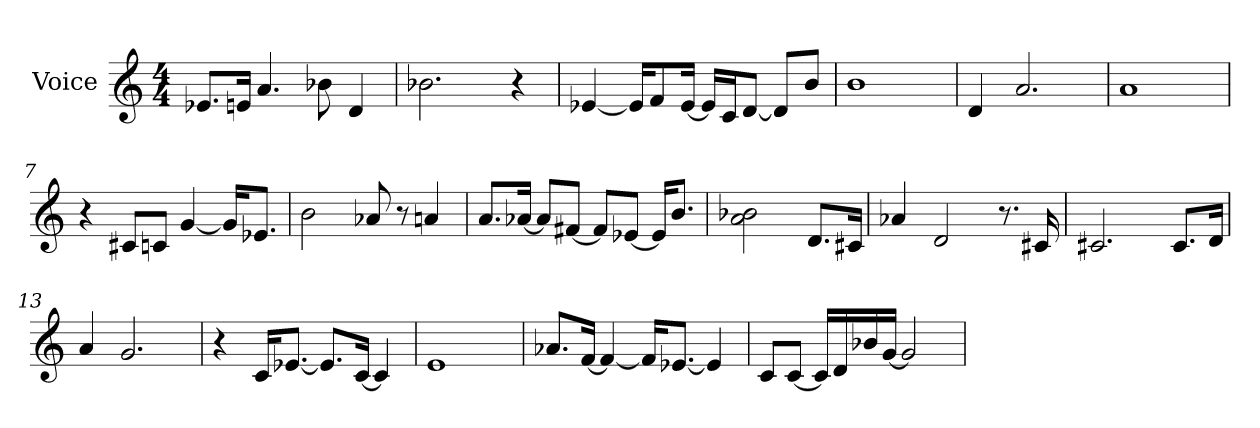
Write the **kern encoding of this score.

**kern
*part1
*staff1
*I"Voice
*I'Voice
*clefG2
*M4/4
=1
8.e-X/L
16en/Jk
4.a/
8b-X\
4d/
=2
2.b-X\
4r
=3
[<4e-X/
16e-/KL]
8f/
[<16e-/Jk
16e-/LL]
16c/J
[<8d/J
8d/L]
8b/J
=4
1b
=5
4d/
2.a/
=6
1a
=7
4r
8c#X/L
8cn/J
[<4g/
16g/KL]
8.e-X/J
=8
2b\
8a-X/
8r
4an/
!!LO:LB:g=z
=9
8.a/L
[<16a-X/Jk
8a-/L]
[<8f#X/J
8f#/L]
[<8e-X/J
16e-/KL]
8.b/J
=10
2a\ 2b-X\
8.d/L
16c#X/Jk
=11
4a-X/
2d/
8.r
16c#X/
=12
2.c#X/
8.c#/L
16d/Jk
=13
4a/
2.g/
=14
4r
16c/KL
[<8.e-X/J
8.e-/L]
[<16c/Jk
4c/]
=15
1e
!!LO:LB:g=z
=16
8.a-X/L
[<16f/Jk
4f/_<
16f/KL]
[<8.e-X/J
4e-/]
=17
8c/L
[<8c/J
16c/LL]
16d/
16b-X/
[<16g/JJ
2g/]
=
*-
